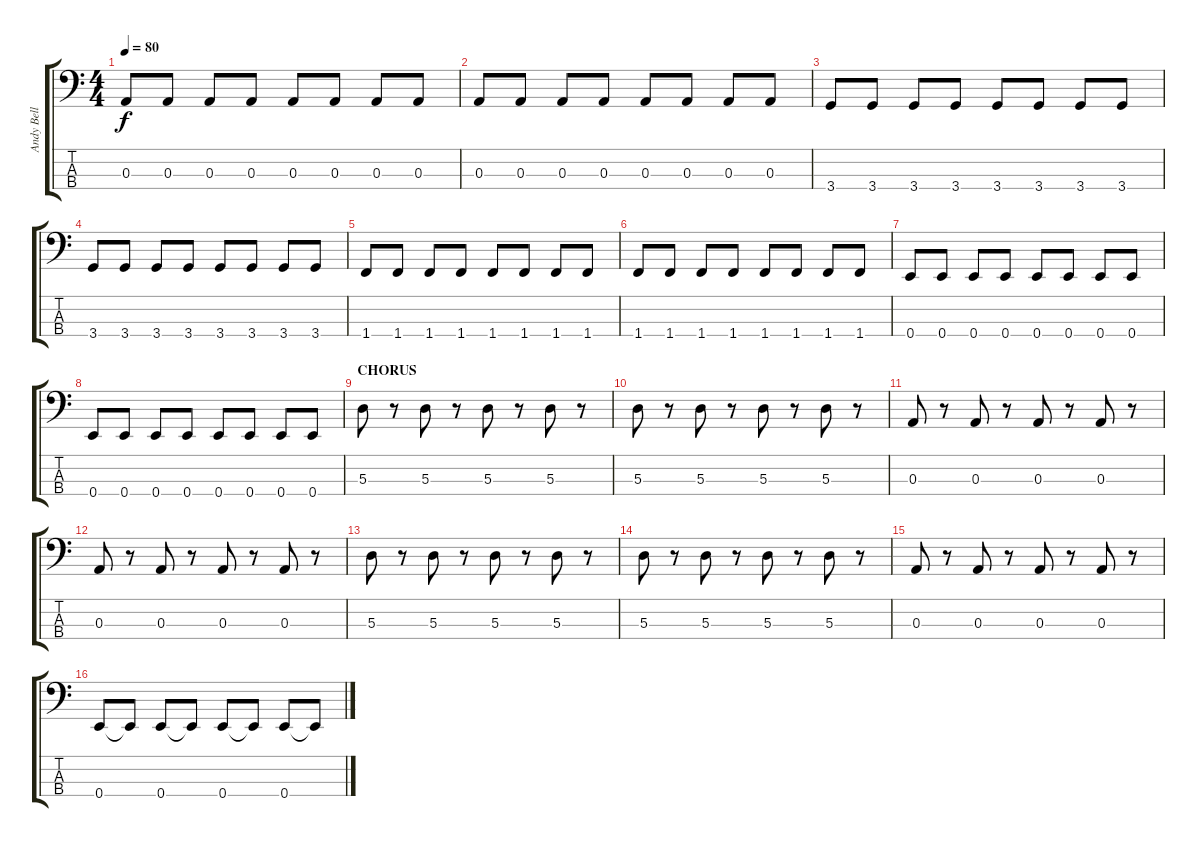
\track ("Andy Bell" "Andy Bell") {instrument electricbasspick}
\staff {score tabs}
\tuning (G2 D2 A1 E1) {hide}
\ts (4 4)
\tempo 80
\clef f4
\ks c
0.3.8{dy f} 0.3.8 0.3.8 0.3.8 0.3.8 0.3.8 0.3.8 0.3.8 |
0.3.8 0.3.8 0.3.8 0.3.8 0.3.8 0.3.8 0.3.8 0.3.8 |
3.4.8 3.4.8 3.4.8 3.4.8 3.4.8 3.4.8 3.4.8 3.4.8 |
3.4.8 3.4.8 3.4.8 3.4.8 3.4.8 3.4.8 3.4.8 3.4.8 |
1.4.8 1.4.8 1.4.8 1.4.8 1.4.8 1.4.8 1.4.8 1.4.8 |
1.4.8 1.4.8 1.4.8 1.4.8 1.4.8 1.4.8 1.4.8 1.4.8 |
0.4.8 0.4.8 0.4.8 0.4.8 0.4.8 0.4.8 0.4.8 0.4.8 |
0.4.8 0.4.8 0.4.8 0.4.8 0.4.8 0.4.8 0.4.8 0.4.8 |
\section ("" "CHORUS")
5.3.8 r.8 5.3.8 r.8 5.3.8 r.8 5.3.8 r.8 |
5.3.8 r.8 5.3.8 r.8 5.3.8 r.8 5.3.8 r.8 |
0.3.8 r.8 0.3.8 r.8 0.3.8 r.8 0.3.8 r.8 |
0.3.8 r.8 0.3.8 r.8 0.3.8 r.8 0.3.8 r.8 |
5.3.8 r.8 5.3.8 r.8 5.3.8 r.8 5.3.8 r.8 |
5.3.8 r.8 5.3.8 r.8 5.3.8 r.8 5.3.8 r.8 |
0.3.8 r.8 0.3.8 r.8 0.3.8 r.8 0.3.8 r.8 |
0.4.8 0.4{t}.8 0.4.8 0.4{t}.8 0.4.8 0.4{t}.8 0.4.8 0.4{t}.8
